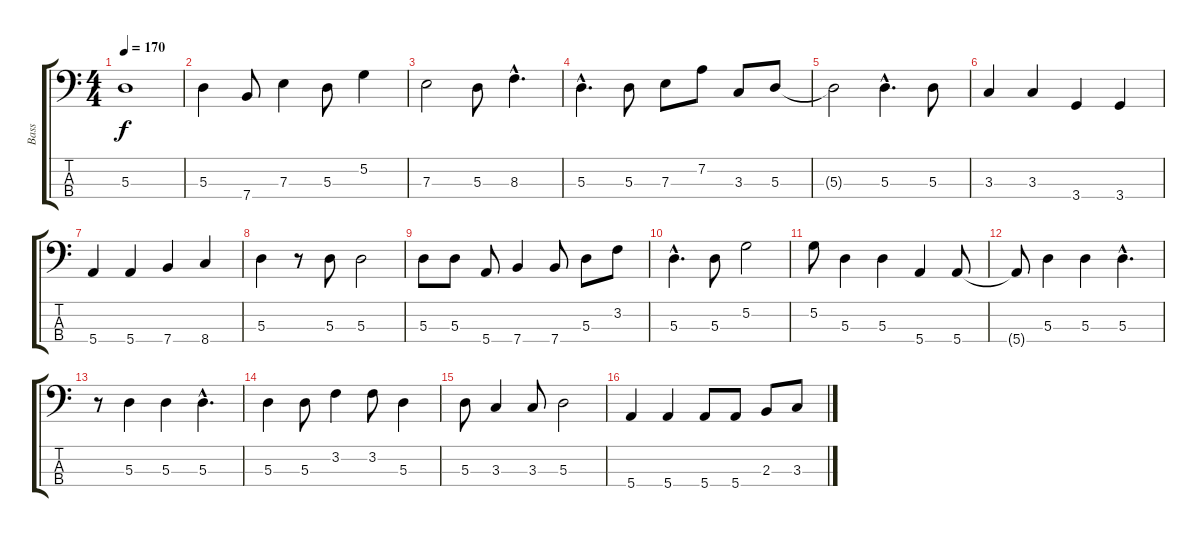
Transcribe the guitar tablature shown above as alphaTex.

\track ("Bass" "Bass") {instrument electricbassfinger}
\staff {score tabs}
\tuning (G2 D2 A1 E1) {hide}
\ts (4 4)
\tempo 170
\clef f4
\ks c
5.3.1{dy f} |
5.3.4 7.4.8 7.3.4 5.3.8 5.2.4 |
7.3.2 5.3.8 8.3{hac}.4{d} |
5.3{hac}.4{d} 5.3.8 7.3.8 7.2.8 3.3.8 5.3.8 |
5.3{t}.2 5.3{hac}.4{d} 5.3.8 |
3.3.4 3.3.4 3.4.4 3.4.4 |
5.4.4 5.4.4 7.4.4 8.4.4 |
5.3.4 r.8 5.3.8 5.3.2 |
5.3.8 5.3.8 5.4.8 7.4.4 7.4.8 5.3.8 3.2.8 |
5.3{hac}.4{d} 5.3.8 5.2.2 |
5.2.8 5.3.4 5.3.4 5.4.4 5.4.8 |
5.4{t}.8 5.3.4 5.3.4 5.3{hac}.4{d} |
r.8 5.3.4 5.3.4 5.3{hac}.4{d} |
5.3.4 5.3.8 3.2.4 3.2.8 5.3.4 |
5.3.8 3.3.4 3.3.8 5.3.2 |
5.4.4 5.4.4 5.4.8 5.4.8 2.3.8 3.3.8
